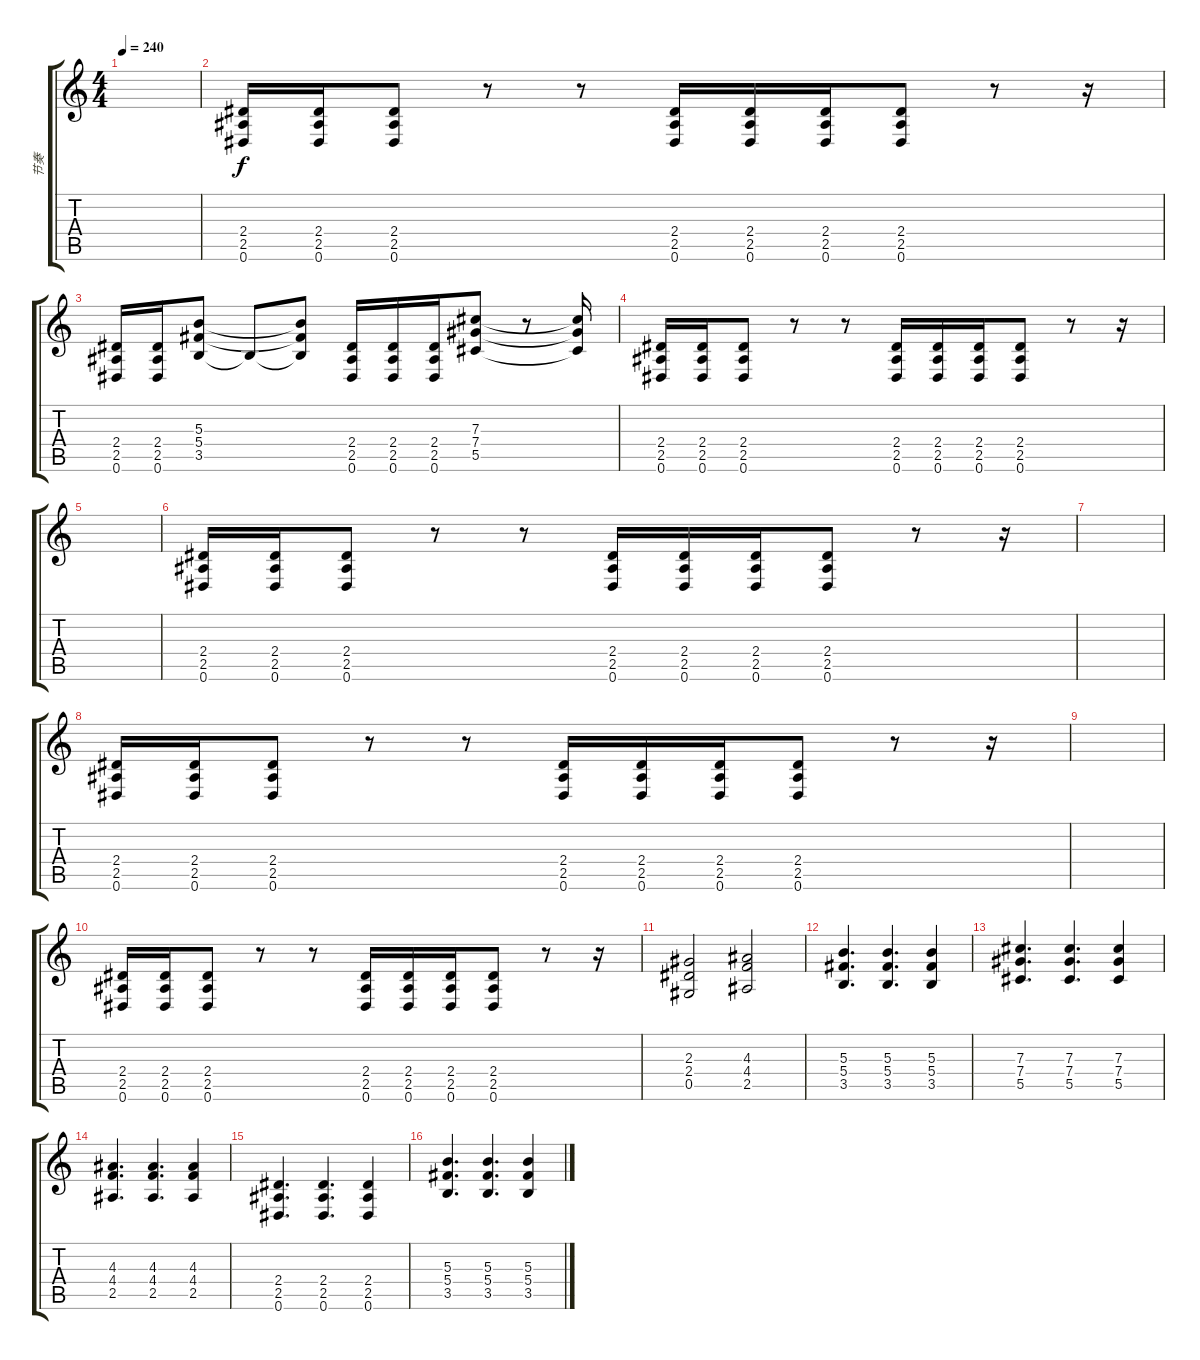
\track ("节奏" "节奏") {instrument distortionguitar}
\staff {score tabs}
\tuning (Eb4 Bb3 Gb3 Db3 Ab2 Eb2) {hide}
\ts (4 4)
\tempo 240
\clef g2
\ks c
|
(2.4 2.5 0.6).16 (2.4 2.5 0.6).16 (2.4 2.5 0.6).8 r.8 r.8 (2.4 2.5 0.6).16 (2.4 2.5 0.6).16 (2.4 2.5 0.6).16 (2.4 2.5 0.6).8 r.8 r.16 |
(2.4 2.5 0.6).16 (2.4 2.5 0.6).16 (5.3 5.4 3.5).8 3.5{t}.8 (5.3{t} 5.4{t} 3.5{t}).8 (2.4 2.5 0.6).16 (2.4 2.5 0.6).16 (2.4 2.5 0.6).16 (7.3 7.4 5.5).8 r.8 (7.3{t} 7.4{t} 5.5{t}).16 |
(2.4 2.5 0.6).16 (2.4 2.5 0.6).16 (2.4 2.5 0.6).8 r.8 r.8 (2.4 2.5 0.6).16 (2.4 2.5 0.6).16 (2.4 2.5 0.6).16 (2.4 2.5 0.6).8 r.8 r.16 |
|
(2.4 2.5 0.6).16 (2.4 2.5 0.6).16 (2.4 2.5 0.6).8 r.8 r.8 (2.4 2.5 0.6).16 (2.4 2.5 0.6).16 (2.4 2.5 0.6).16 (2.4 2.5 0.6).8 r.8 r.16 |
|
(2.4 2.5 0.6).16 (2.4 2.5 0.6).16 (2.4 2.5 0.6).8 r.8 r.8 (2.4 2.5 0.6).16 (2.4 2.5 0.6).16 (2.4 2.5 0.6).16 (2.4 2.5 0.6).8 r.8 r.16 |
|
(2.4 2.5 0.6).16 (2.4 2.5 0.6).16 (2.4 2.5 0.6).8 r.8 r.8 (2.4 2.5 0.6).16 (2.4 2.5 0.6).16 (2.4 2.5 0.6).16 (2.4 2.5 0.6).8 r.8 r.16 |
(2.3 2.4 0.5).2 (4.3 4.4 2.5).2 |
(5.3 5.4 3.5).4{d} (5.3 5.4 3.5).4{d} (5.3 5.4 3.5).4 |
(7.3 7.4 5.5).4{d} (7.3 7.4 5.5).4{d} (7.3 7.4 5.5).4 |
(4.3 4.4 2.5).4{d} (4.3 4.4 2.5).4{d} (4.3 4.4 2.5).4 |
(2.4 2.5 0.6).4{d} (2.4 2.5 0.6).4{d} (2.4 2.5 0.6).4 |
(5.3 5.4 3.5).4{d} (5.3 5.4 3.5).4{d} (5.3 5.4 3.5).4
